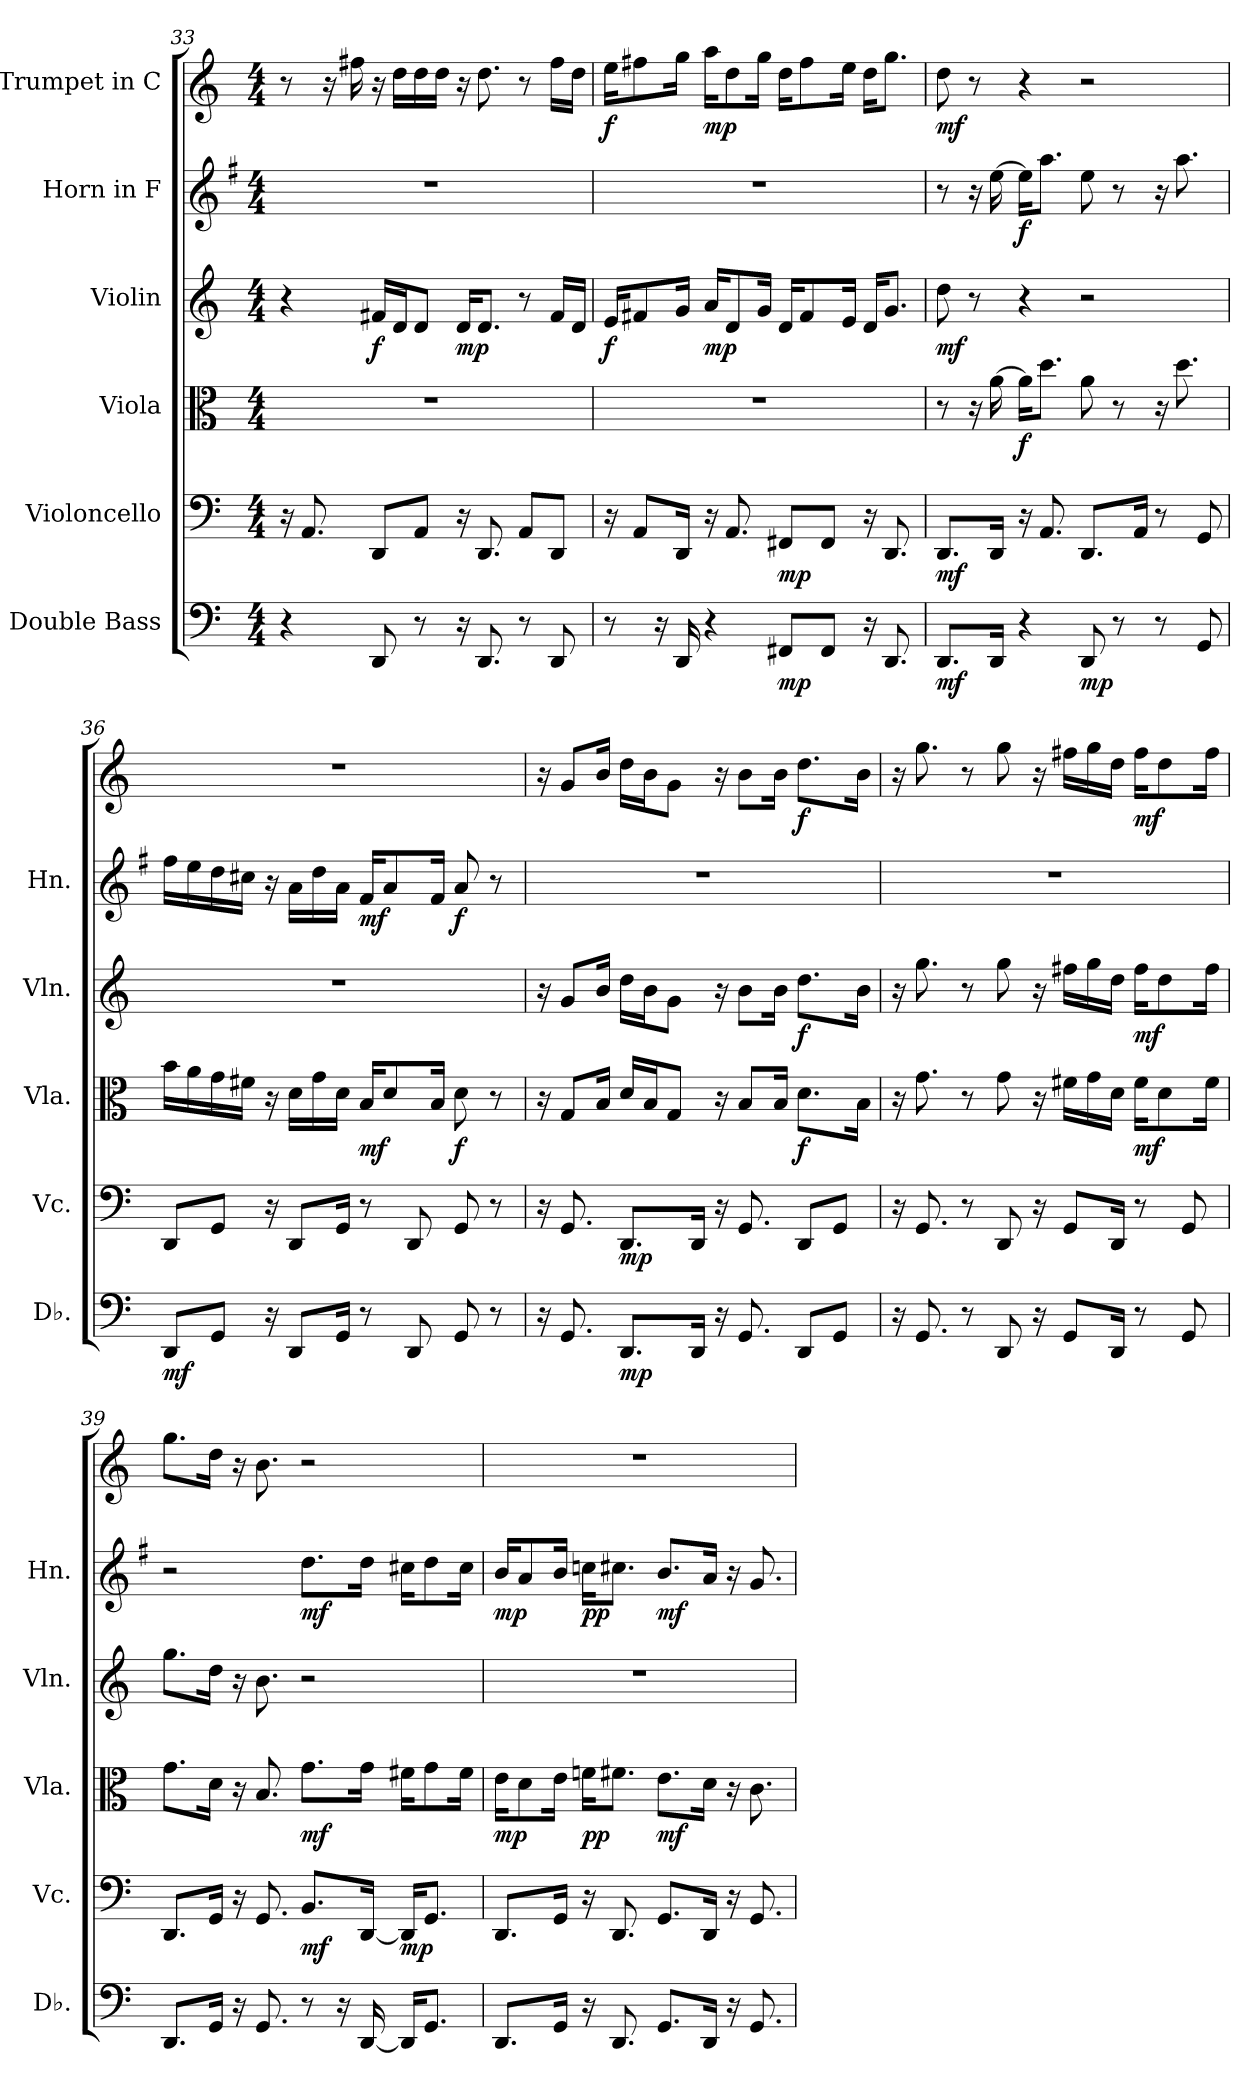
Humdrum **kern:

**kern	**dynam	**kern	**dynam	**kern	**dynam	**kern	**dynam	**kern	**dynam	**kern	**dynam
*part6	*part6	*part5	*part5	*part4	*part4	*part3	*part3	*part2	*part2	*part1	*part1
*staff6	*staff6	*staff5	*staff5	*staff4	*staff4	*staff3	*staff3	*staff2	*staff2	*staff1	*staff1
*I"Double Bass	*	*I"Violoncello	*	*I"Viola	*	*I"Violin	*	*I"Horn in F	*	*I"Trumpet in C	*
*I'Db.	*	*I'Vc.	*	*I'Vla.	*	*I'Vln.	*	*I'Hn.	*	*	*
*clefF4	*	*clefF4	*	*clefC3	*	*clefG2	*	*clefG2	*	*clefG2	*
*ITrd7c12	*	*	*	*	*	*	*	*ITrd4c7	*	*	*
*k[]	*	*k[]	*	*k[]	*	*k[]	*	*k[]	*	*k[]	*
*C:	*	*C:	*	*C:	*	*C:	*	*C:	*	*C:	*
*M4/4	*	*M4/4	*	*M4/4	*	*M4/4	*	*M4/4	*	*M4/4	*
=33	=33	=33	=33	=33	=33	=33	=33	=33	=33	=33	=33
4r	.	16r	.	1r	.	4r	.	1r	.	8r	.
.	.	8.AAi/	.	.	.	.	.	.	.	.	.
.	.	.	.	.	.	.	.	.	.	16r	.
.	.	.	.	.	.	.	.	.	.	16ff#Xi\	.
8DDDi/	.	8DDi/L	.	.	.	16f#Xi/LL	f	.	.	16r	.
.	.	.	.	.	.	16di/J	.	.	.	16ddi\LL	.
8r	.	8AAi/J	.	.	.	8di/J	.	.	.	16ddi\	.
.	.	.	.	.	.	.	.	.	.	16ddi\JJ	.
16r	.	16r	.	.	.	16di/KL	mp	.	.	16r	.
8.DDDi/	.	8.DDi/	.	.	.	8.di/J	.	.	.	8.ddi\	.
8r	.	8AAi/L	.	.	.	8r	.	.	.	8r	.
8DDDi/	.	8DDi/J	.	.	.	16f#i/LL	.	.	.	16ff#i\LL	.
.	.	.	.	.	.	16di/JJ	.	.	.	16ddi\JJ	.
=34	=34	=34	=34	=34	=34	=34	=34	=34	=34	=34	=34
8r	.	16r	.	1r	.	16ei/KL	f	1r	.	16eei\KL	f
.	.	8AAi/L	.	.	.	8f#Xi/	.	.	.	8ff#Xi\	.
16r	.	.	.	.	.	.	.	.	.	.	.
16DDDi/	.	16DDi/Jk	.	.	.	16gi/Jk	.	.	.	16ggi\Jk	.
4r	.	16r	.	.	.	16ai/KL	mp	.	.	16aai\KL	mp
.	.	8.AAi/	.	.	.	8di/	.	.	.	8ddi\	.
.	.	.	.	.	.	16gi/Jk	.	.	.	16ggi\Jk	.
8FFF#Xi/L	mp	8FF#Xi/L	mp	.	.	16di/KL	.	.	.	16ddi\KL	.
.	.	.	.	.	.	8f#i/	.	.	.	8ff#i\	.
8FFF#i/J	.	8FF#i/J	.	.	.	.	.	.	.	.	.
.	.	.	.	.	.	16ei/Jk	.	.	.	16eei\Jk	.
16r	.	16r	.	.	.	16di/KL	.	.	.	16ddi\KL	.
8.DDDi/	.	8.DDi/	.	.	.	8.gi/J	.	.	.	8.ggi\J	.
!!LO:LB:g=z
=35	=35	=35	=35	=35	=35	=35	=35	=35	=35	=35	=35
8.DDDi/L	mf	8.DDi/L	mf	8r	.	8ddi\	mf	8r	.	8ddi\	mf
.	.	.	.	16r	.	8r	.	16r	.	8r	.
16DDDi/Jk	.	16DDi/Jk	.	[16ai\	.	.	.	[16ai\	.	.	.
4r	.	16r	.	16ai\KL]	f	4r	.	16ai\KL]	f	4r	.
.	.	8.AAi/	.	8.ddi\J	.	.	.	8.ddi\J	.	.	.
8DDDi/	mp	8.DDi/L	.	8ai\	.	2r	.	8ai\	.	2r	.
8r	.	.	.	8r	.	.	.	8r	.	.	.
.	.	16AAi/Jk	.	.	.	.	.	.	.	.	.
8r	.	8r	.	16r	.	.	.	16r	.	.	.
.	.	.	.	8.ddi\	.	.	.	8.ddi\	.	.	.
8GGGi/	.	8GGi/	.	.	.	.	.	.	.	.	.
=36	=36	=36	=36	=36	=36	=36	=36	=36	=36	=36	=36
8DDDi/L	mf	8DDi/L	.	16bi\LL	.	1r	.	16bi\LL	.	1r	.
.	.	.	.	16ai\	.	.	.	16ai\	.	.	.
8GGGi/J	.	8GGi/J	.	16gi\	.	.	.	16gi\	.	.	.
.	.	.	.	16f#Xi\JJ	.	.	.	16f#Xi\JJ	.	.	.
16r	.	16r	.	16r	.	.	.	16r	.	.	.
8DDDi/L	.	8DDi/L	.	16di\LL	.	.	.	16di\LL	.	.	.
.	.	.	.	16gi\	.	.	.	16gi\	.	.	.
16GGGi/Jk	.	16GGi/Jk	.	16di\JJ	.	.	.	16di\JJ	.	.	.
8r	.	8r	.	16Bi/KL	mf	.	.	16Bi/KL	mf	.	.
.	.	.	.	8di/	.	.	.	8di/	.	.	.
8DDDi/	.	8DDi/	.	.	.	.	.	.	.	.	.
.	.	.	.	16Bi/Jk	.	.	.	16Bi/Jk	.	.	.
8GGGi/	.	8GGi/	.	8di\	f	.	.	8di/	f	.	.
8r	.	8r	.	8r	.	.	.	8r	.	.	.
=37	=37	=37	=37	=37	=37	=37	=37	=37	=37	=37	=37
16r	.	16r	.	16r	.	16r	.	1r	.	16r	.
8.GGGi/	.	8.GGi/	.	8Gi/L	.	8gi/L	.	.	.	8gi/L	.
.	.	.	.	16Bi/Jk	.	16bi/Jk	.	.	.	16bi/Jk	.
8.DDDi/L	mp	8.DDi/L	mp	16di/LL	.	16ddi\LL	.	.	.	16ddi\LL	.
.	.	.	.	16Bi/J	.	16bi\J	.	.	.	16bi\J	.
.	.	.	.	8Gi/J	.	8gi\J	.	.	.	8gi\J	.
16DDDi/Jk	.	16DDi/Jk	.	.	.	.	.	.	.	.	.
16r	.	16r	.	16r	.	16r	.	.	.	16r	.
8.GGGi/	.	8.GGi/	.	8Bi/L	.	8bi\L	.	.	.	8bi\L	.
.	.	.	.	16Bi/Jk	.	16bi\Jk	.	.	.	16bi\Jk	.
8DDDi/L	.	8DDi/L	.	8.di\L	f	8.ddi\L	f	.	.	8.ddi\L	f
8GGGi/J	.	8GGi/J	.	.	.	.	.	.	.	.	.
.	.	.	.	16Bi\Jk	.	16bi\Jk	.	.	.	16bi\Jk	.
!!LO:PB:g=z
=38	=38	=38	=38	=38	=38	=38	=38	=38	=38	=38	=38
16r	.	16r	.	16r	.	16r	.	1r	.	16r	.
8.GGGi/	.	8.GGi/	.	8.gi\	.	8.ggi\	.	.	.	8.ggi\	.
8r	.	8r	.	8r	.	8r	.	.	.	8r	.
8DDDi/	.	8DDi/	.	8gi\	.	8ggi\	.	.	.	8ggi\	.
16r	.	16r	.	16r	.	16r	.	.	.	16r	.
8GGGi/L	.	8GGi/L	.	16f#Xi\LL	.	16ff#Xi\LL	.	.	.	16ff#Xi\LL	.
.	.	.	.	16gi\	.	16ggi\	.	.	.	16ggi\	.
16DDDi/Jk	.	16DDi/Jk	.	16di\JJ	.	16ddi\JJ	.	.	.	16ddi\JJ	.
8r	.	8r	.	16f#i\KL	mf	16ff#i\KL	mf	.	.	16ff#i\KL	mf
.	.	.	.	8di\	.	8ddi\	.	.	.	8ddi\	.
8GGGi/	.	8GGi/	.	.	.	.	.	.	.	.	.
.	.	.	.	16f#i\Jk	.	16ff#i\Jk	.	.	.	16ff#i\Jk	.
=39	=39	=39	=39	=39	=39	=39	=39	=39	=39	=39	=39
8.DDDi/L	.	8.DDi/L	.	8.gi\L	.	8.ggi\L	.	2r	.	8.ggi\L	.
16GGGi/Jk	.	16GGi/Jk	.	16di\Jk	.	16ddi\Jk	.	.	.	16ddi\Jk	.
16r	.	16r	.	16r	.	16r	.	.	.	16r	.
8.GGGi/	.	8.GGi/	.	8.Bi/	.	8.bi\	.	.	.	8.bi\	.
8r	.	8.BBi/L	mf	8.gi\L	mf	2r	.	8.gi\L	mf	2r	.
16r	.	.	.	.	.	.	.	.	.	.	.
[16DDDi/	.	[16DDi/Jk	.	16gi\Jk	.	.	.	16gi\Jk	.	.	.
16DDDi/KL]	.	16DDi/KL]	mp	16f#Xi\KL	.	.	.	16f#Xi\KL	.	.	.
8.GGGi/J	.	8.GGi/J	.	8gi\	.	.	.	8gi\	.	.	.
.	.	.	.	16f#i\Jk	.	.	.	16f#i\Jk	.	.	.
=40	=40	=40	=40	=40	=40	=40	=40	=40	=40	=40	=40
8.DDDi/L	.	8.DDi/L	.	16ei\KL	mp	1r	.	16ei/KL	mp	1r	.
.	.	.	.	8di\	.	.	.	8di/	.	.	.
16GGGi/Jk	.	16GGi/Jk	.	16ei\Jk	.	.	.	16ei/Jk	.	.	.
16r	.	16r	.	16fni\KL	pp	.	.	16fni\KL	pp	.	.
8.DDDi/	.	8.DDi/	.	8.f#Xi\J	.	.	.	8.f#Xi\J	.	.	.
8.GGGi/L	.	8.GGi/L	.	8.ei\L	mf	.	.	8.ei/L	mf	.	.
16DDDi/Jk	.	16DDi/Jk	.	16di\Jk	.	.	.	16di/Jk	.	.	.
16r	.	16r	.	16r	.	.	.	16r	.	.	.
8.GGGi/	.	8.GGi/	.	8.ci\	.	.	.	8.ci/	.	.	.
=	=	=	=	=	=	=	=	=	=	=	=
*-	*-	*-	*-	*-	*-	*-	*-	*-	*-	*-	*-
